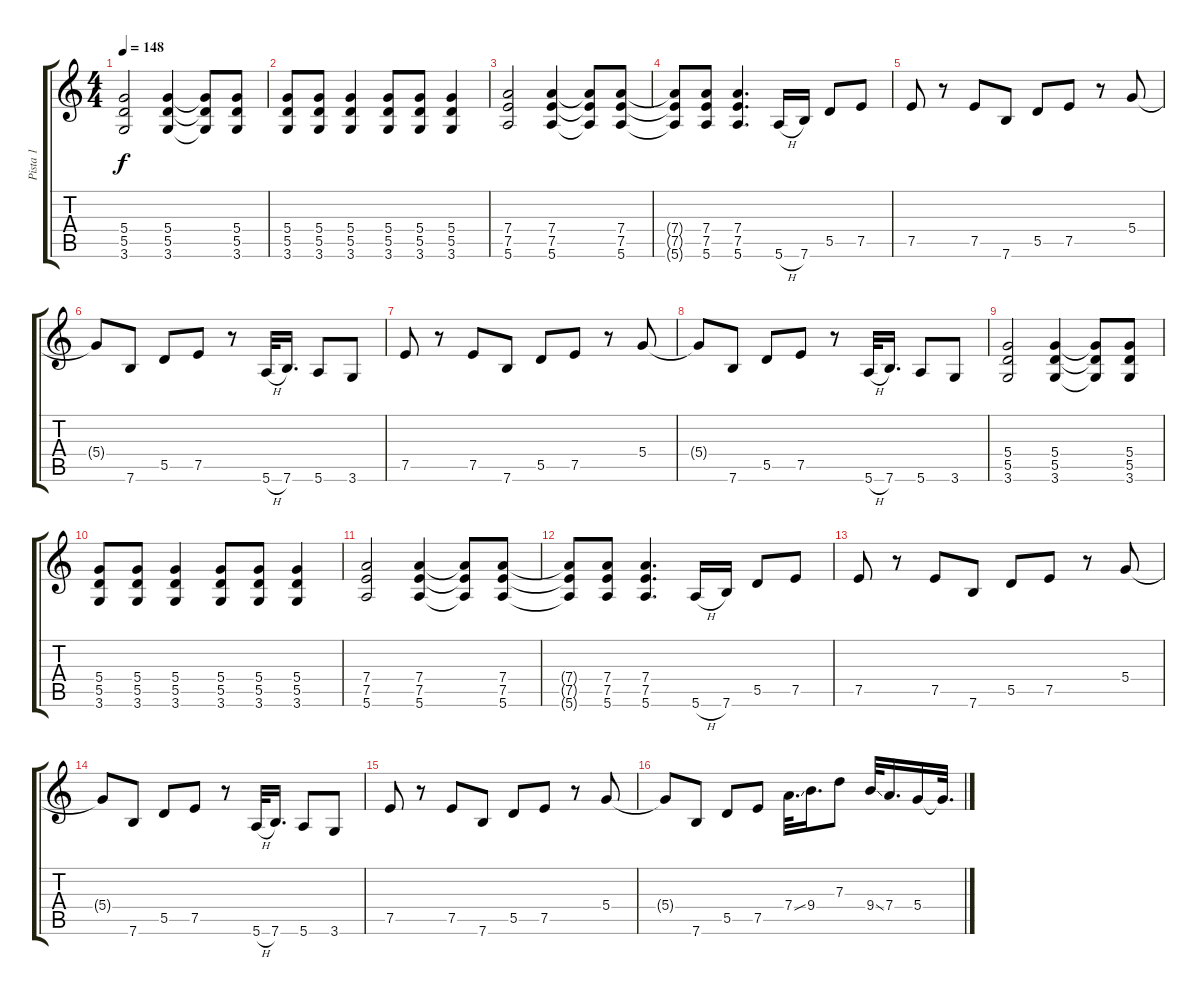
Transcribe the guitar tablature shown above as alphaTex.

\track ("Pista 1" "Pista 1") {instrument distortionguitar}
\staff {score tabs}
\tuning (E4 B3 G3 D3 A2 E2) {hide}
\ts (4 4)
\tempo 148
\clef g2
\ks c
(5.4 5.5 3.6).2{dy f} (5.4 5.5 3.6).4 (5.4{t} 5.5{t} 3.6{t}).8 (5.4 5.5 3.6).8 |
(5.4 5.5 3.6).8 (5.4 5.5 3.6).8 (5.4 5.5 3.6).4 (5.4 5.5 3.6).8 (5.4 5.5 3.6).8 (5.4 5.5 3.6).4 |
(7.4 7.5 5.6).2 (7.4 7.5 5.6).4 (7.4{t} 7.5{t} 5.6{t}).8 (7.4 7.5 5.6).8 |
(7.4{t} 7.5{t} 5.6{t}).8 (7.4 7.5 5.6).8 (7.4 7.5 5.6).4{d} 5.6{h}.16 7.6.16 5.5.8 7.5.8 |
7.5.8 r.8 7.5.8 7.6.8 5.5.8 7.5.8 r.8 5.4.8 |
5.4{t}.8 7.6.8 5.5.8 7.5.8 r.8 5.6{h}.32 7.6.16{d} 5.6.8 3.6.8 |
7.5.8 r.8 7.5.8 7.6.8 5.5.8 7.5.8 r.8 5.4.8 |
5.4{t}.8 7.6.8 5.5.8 7.5.8 r.8 5.6{h}.32 7.6.16{d} 5.6.8 3.6.8 |
(5.4 5.5 3.6).2 (5.4 5.5 3.6).4 (5.4{t} 5.5{t} 3.6{t}).8 (5.4 5.5 3.6).8 |
(5.4 5.5 3.6).8 (5.4 5.5 3.6).8 (5.4 5.5 3.6).4 (5.4 5.5 3.6).8 (5.4 5.5 3.6).8 (5.4 5.5 3.6).4 |
(7.4 7.5 5.6).2 (7.4 7.5 5.6).4 (7.4{t} 7.5{t} 5.6{t}).8 (7.4 7.5 5.6).8 |
(7.4{t} 7.5{t} 5.6{t}).8 (7.4 7.5 5.6).8 (7.4 7.5 5.6).4{d} 5.6{h}.16 7.6.16 5.5.8 7.5.8 |
7.5.8 r.8 7.5.8 7.6.8 5.5.8 7.5.8 r.8 5.4.8 |
5.4{t}.8 7.6.8 5.5.8 7.5.8 r.8 5.6{h}.32 7.6.16{d} 5.6.8 3.6.8 |
7.5.8 r.8 7.5.8 7.6.8 5.5.8 7.5.8 r.8 5.4.8 |
5.4{t}.8 7.6.8 5.5.8 7.5.8 7.4{ss}.32{d} 9.4.16{d} 7.3.8 9.4{ss}.32 7.4.16{d} 5.4.16 5.4{t}.32{d}
